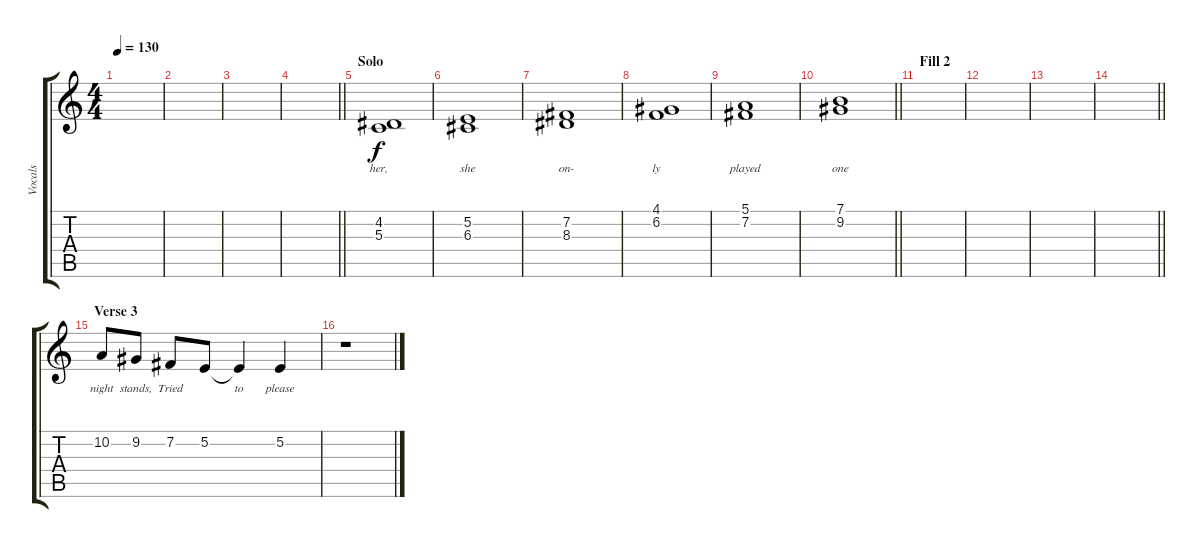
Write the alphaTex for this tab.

\track ("Vocals" "Vocals") {solo instrument voiceoohs}
\staff {score tabs}
\tuning (E4 B3 G3 D3 A2 E2) {hide}
\ts (4 4)
\tempo 130
\clef g2
\ks c
|
|
|
\barLineRight lightlight
|
\section ("" "Solo")
(4.2 5.3).1{lyrics (0 "her,") lyrics (1 "") lyrics (2 "") lyrics (3 "") lyrics (4 "")} |
(5.2 6.3).1{lyrics (0 "she") lyrics (1 "") lyrics (2 "") lyrics (3 "") lyrics (4 "")} |
(7.2 8.3).1{lyrics (0 "on-") lyrics (1 "") lyrics (2 "") lyrics (3 "") lyrics (4 "")} |
(4.1 6.2).1{lyrics (0 "ly") lyrics (1 "") lyrics (2 "") lyrics (3 "") lyrics (4 "")} |
(5.1 7.2).1{lyrics (0 "played") lyrics (1 "") lyrics (2 "") lyrics (3 "") lyrics (4 "")} |
\barLineRight lightlight
(7.1 9.2).1{lyrics (0 "one") lyrics (1 "") lyrics (2 "") lyrics (3 "") lyrics (4 "")} |
\section ("" "Fill 2")
|
|
|
\barLineRight lightlight
|
\section ("" "Verse 3")
10.2.8{lyrics (0 "night") lyrics (1 "") lyrics (2 "") lyrics (3 "") lyrics (4 "")} 9.2.8{lyrics (0 "stands,") lyrics (1 "") lyrics (2 "") lyrics (3 "") lyrics (4 "")} 7.2.8{lyrics (0 "Tried") lyrics (1 "") lyrics (2 "") lyrics (3 "") lyrics (4 "")} 5.2.8{lyrics (0 "") lyrics (1 "") lyrics (2 "") lyrics (3 "") lyrics (4 "")} 5.2{t}.4{lyrics (0 "to") lyrics (1 "") lyrics (2 "") lyrics (3 "") lyrics (4 "")} 5.2.4{lyrics (0 "please") lyrics (1 "") lyrics (2 "") lyrics (3 "") lyrics (4 "")} |
r.1
